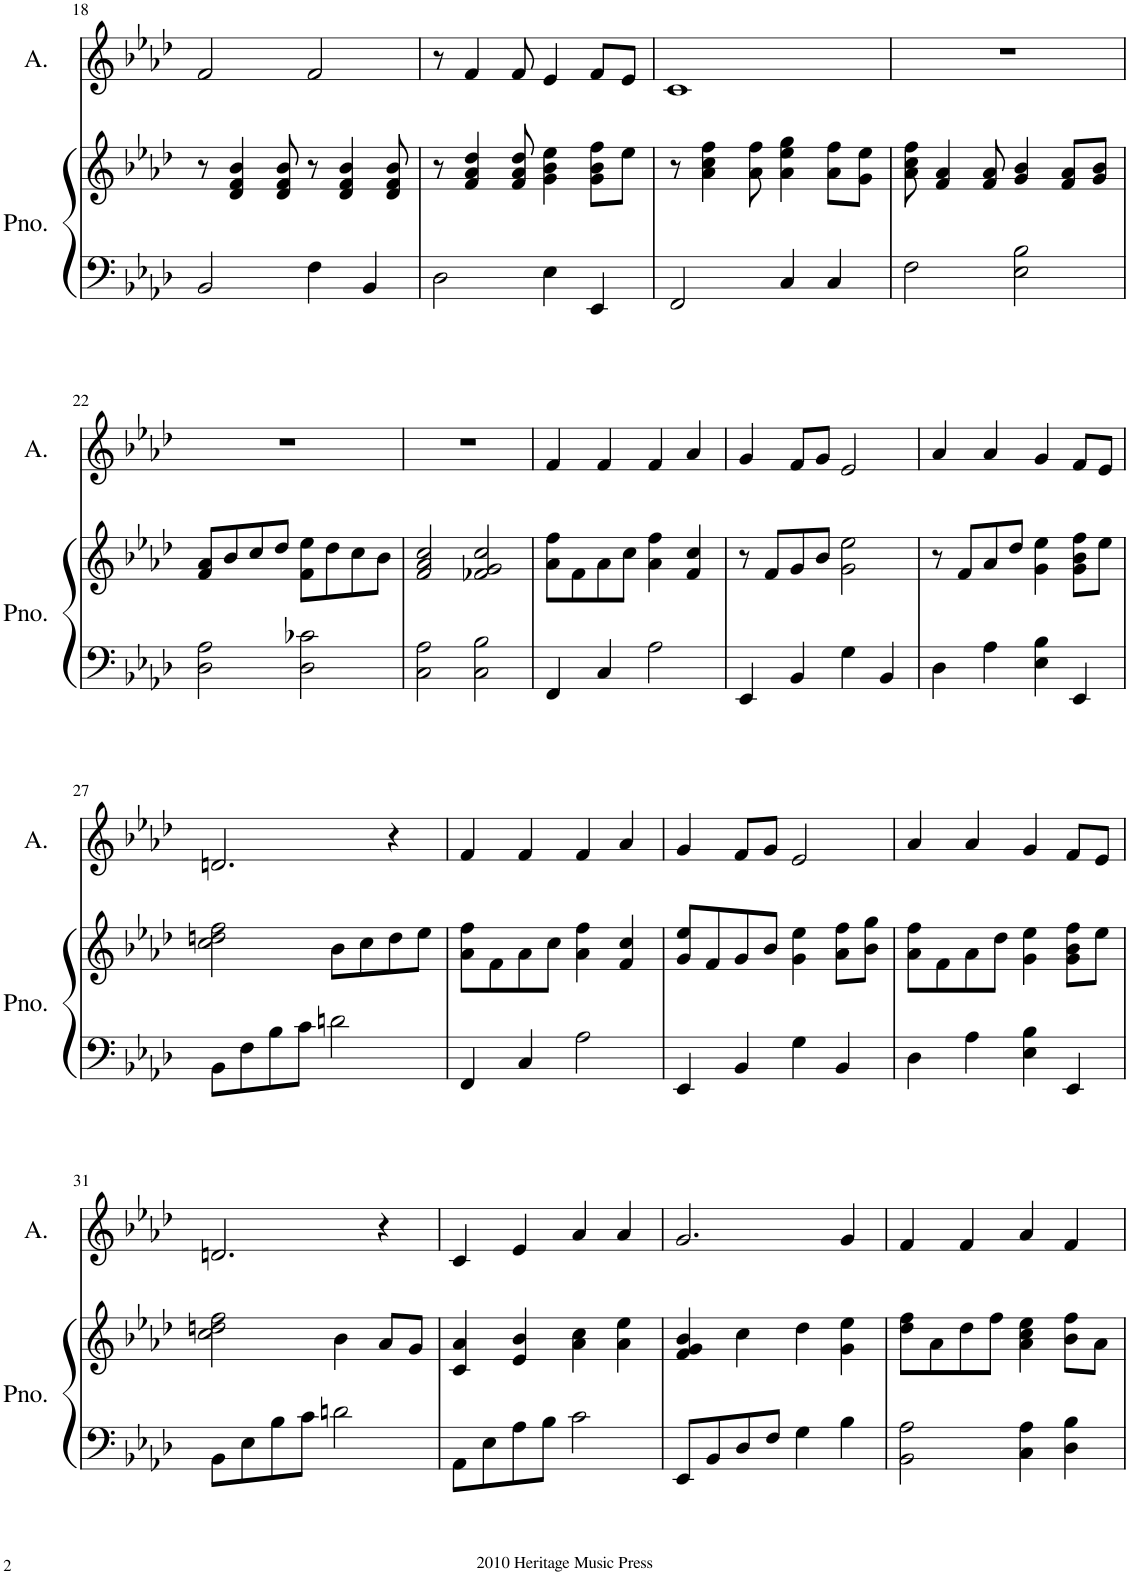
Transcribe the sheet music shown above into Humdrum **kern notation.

**kern	**kern	**kern
*part2	*part2	*part1
*staff3	*staff2	*staff1
*I"Piano	*	*I"Alto
*I'Pno.	*	*I'A.
!!LO:PB:g=z
*clefF4	*clefG2	*clefG2
*k[b-e-a-d-]	*k[b-e-a-d-]	*k[b-e-a-d-]
*M4/4	*M4/4	*M4/4
=18	=18	=18
2BB-/	8r	2f/
.	4d-/ 4f/ 4b-/	.
.	8d-/ 8f/ 8b-/	.
4F\	8r	2f/
.	4d-/ 4f/ 4b-/	.
4BB-/	.	.
.	8d-/ 8f/ 8b-/	.
=19	=19	=19
2D-\	8r	8r
.	4f/ 4a-/ 4dd-/	4f/
.	8f/ 8a-/ 8dd-/	8f/
4E-\	4g\ 4b-\ 4ee-\	4e-/
4EE-/	8g\ 8b-\ 8ff\L	8f/L
.	8ee-\J	8e-/J
=20	=20	=20
2FF/	8r	1c
.	4a-\ 4cc\ 4ff\	.
.	8a-\ 8ff\	.
4C/	4a-\ 4ee-\ 4gg\	.
4C/	8a-\ 8ff\L	.
.	8g\ 8ee-\J	.
=21	=21	=21
2F\	8a-\ 8cc\ 8ff\	1r
.	4f/ 4a-/	.
.	8f/ 8a-/	.
2E-\ 2B-\	4g/ 4b-/	.
.	8f/ 8a-/L	.
.	8g/ 8b-/J	.
!!LO:LB:g=z
=22	=22	=22
2D-\ 2A-\	8f/ 8a-/L	1r
.	8b-/	.
.	8cc/	.
.	8dd-/J	.
2D-\ 2c-X\	8f\ 8ee-\L	.
.	8dd-\	.
.	8cc\	.
.	8b-\J	.
=23	=23	=23
2C\ 2A-\	2f/ 2a-/ 2cc/	1r
2C\ 2B-\	2f-X/ 2g/ 2cc/	.
=24	=24	=24
4FF/	8a-\ 8ff\L	4f/
.	8f\	.
4C/	8a-\	4f/
.	8cc\J	.
2A-\	4a-\ 4ff\	4f/
.	4f/ 4cc/	4a-/
=25	=25	=25
4EE-/	8r	4g/
.	8f/L	.
4BB-/	8g/	8f/L
.	8b-/J	8g/J
4G\	2g\ 2ee-\	2e-/
4BB-/	.	.
=26	=26	=26
4D-\	8r	4a-/
.	8f/L	.
4A-\	8a-/	4a-/
.	8dd-/J	.
4E-\ 4B-\	4g\ 4ee-\	4g/
4EE-/	8g\ 8b-\ 8ff\L	8f/L
.	8ee-\J	8e-/J
!!LO:LB:g=z
=27	=27	=27
8BB-\L	2cc\ 2ddn\ 2ff\	2.dn/
8F\	.	.
8B-\	.	.
8c\J	.	.
2dn\	8b-\L	.
.	8cc\	.
.	8dd\	4r
.	8ee-\J	.
=28	=28	=28
4FF/	8a-\ 8ff\L	4f/
.	8f\	.
4C/	8a-\	4f/
.	8cc\J	.
2A-\	4a-\ 4ff\	4f/
.	4f/ 4cc/	4a-/
=29	=29	=29
4EE-/	8g/ 8ee-/L	4g/
.	8f/	.
4BB-/	8g/	8f/L
.	8b-/J	8g/J
4G\	4g\ 4ee-\	2e-/
4BB-/	8a-\ 8ff\L	.
.	8b-\ 8gg\J	.
=30	=30	=30
4D-\	8a-\ 8ff\L	4a-/
.	8f\	.
4A-\	8a-\	4a-/
.	8dd-\J	.
4E-\ 4B-\	4g\ 4ee-\	4g/
4EE-/	8g\ 8b-\ 8ff\L	8f/L
.	8ee-\J	8e-/J
!!LO:LB:g=z
=31	=31	=31
8BB-\L	2cc\ 2ddn\ 2ff\	2.dn/
8E-\	.	.
8B-\	.	.
8c\J	.	.
2dn\	4b-\	.
.	8a-/L	4r
.	8g/J	.
=32	=32	=32
8AA-\L	4c/ 4a-/	4c/
8E-\	.	.
8A-\	4e-/ 4b-/	4e-/
8B-\J	.	.
2c\	4a-\ 4cc\	4a-/
.	4a-\ 4ee-\	4a-/
=33	=33	=33
8EE-/L	4f/ 4g/ 4b-/	2.g/
8BB-/	.	.
8D-/	4cc\	.
8F/J	.	.
4G\	4dd-\	.
4B-\	4g\ 4ee-\	4g/
=34	=34	=34
2BB-\ 2A-\	8dd-\ 8ff\L	4f/
.	8a-\	.
.	8dd-\	4f/
.	8ff\J	.
4C\ 4A-\	4a-\ 4cc\ 4ee-\	4a-/
4D-\ 4B-\	8b-\ 8ff\L	4f/
.	8a-\J	.
=	=	=
*-	*-	*-
